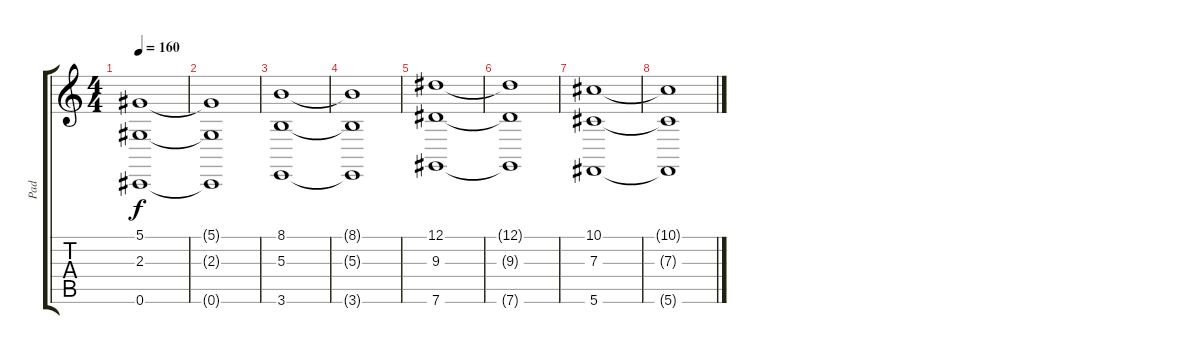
\track ("Pad" "Pad") {instrument pad2warm}
\staff {score tabs}
\tuning (Eb4 Bb3 Gb3 Db3 Ab2 Db2) {hide}
\ts (4 4)
\tempo 160
\clef g2
\ks c
(5.1 2.3 0.6).1{dy f volume 2} |
(5.1{t} 2.3{t} 0.6{t}).1 |
(8.1 5.3 3.6).1 |
(8.1{t} 5.3{t} 3.6{t}).1 |
(12.1 9.3 7.6).1{volume 0} |
(12.1{t} 9.3{t} 7.6{t}).1 |
(10.1 7.3 5.6).1 |
(10.1{t} 7.3{t} 5.6{t}).1
